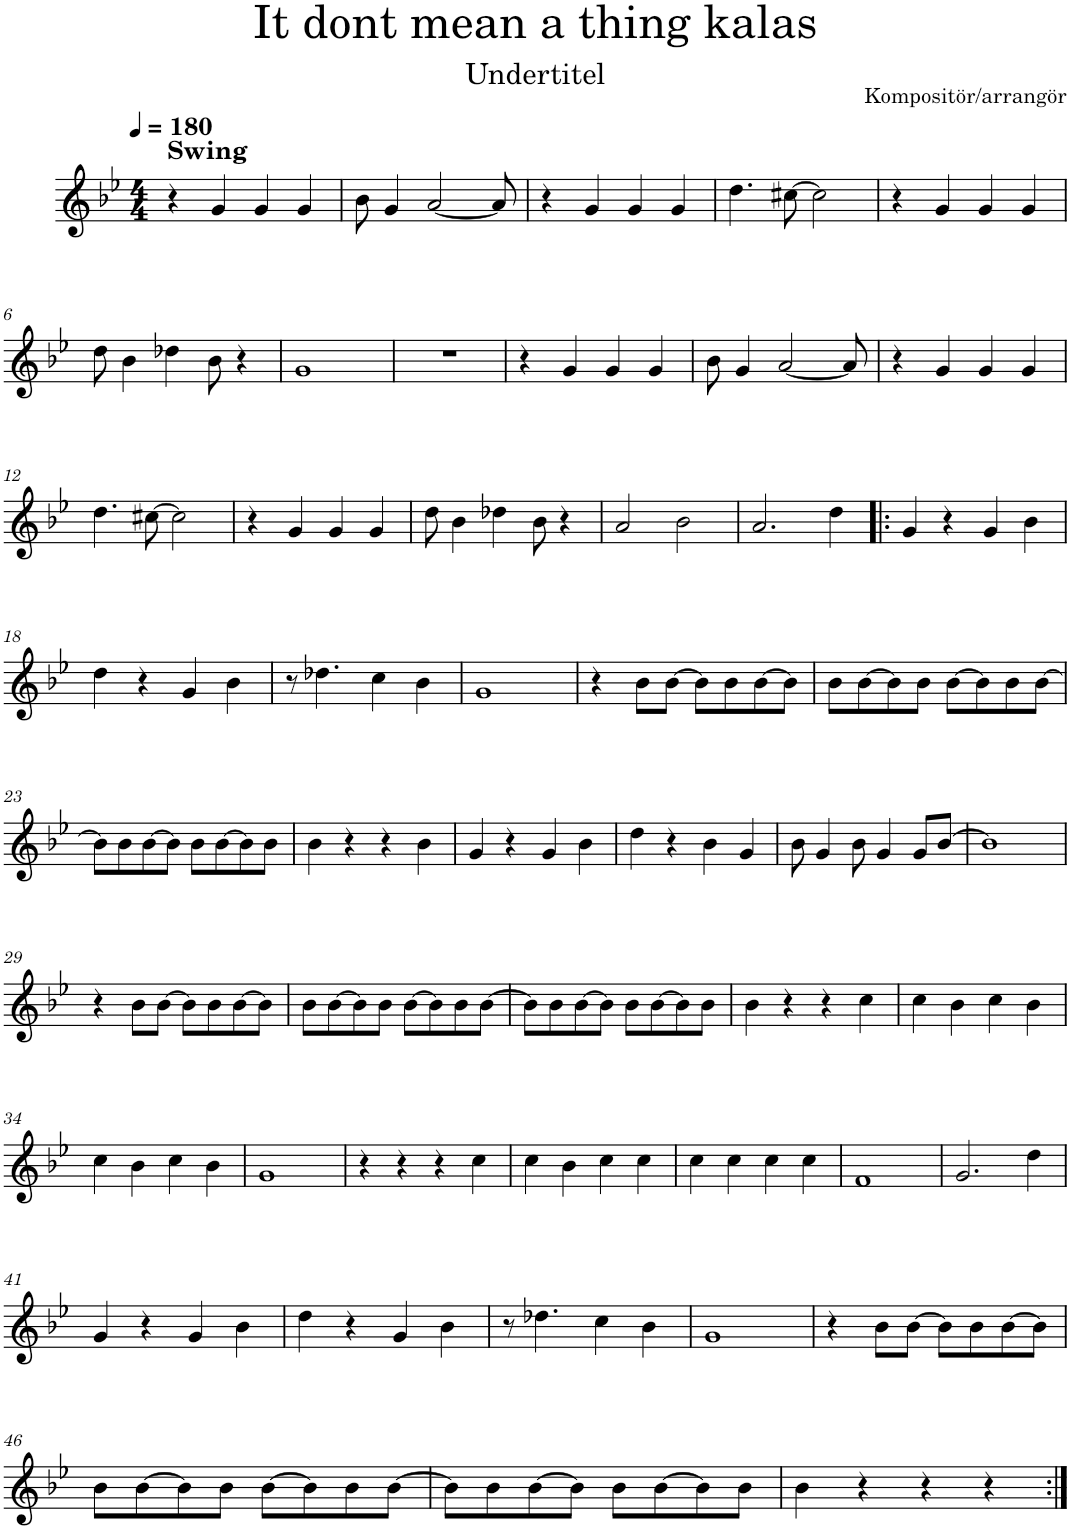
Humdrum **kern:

**kern
*part1
*staff1
*I"Trumpet i Bb
*I'Tpt i Bb
*clefG2
*Trd1c2
*k[b-e-]
*M4/4
*MM180
=1
!LO:TX:a:B:t=Swing
4r
4g/
4g/
4g/
=2
8b-\
4g/
[2a/
8a/]
=3
4r
4g/
4g/
4g/
=4
4.dd\
[8cc#X\
2cc#\]
=5
4r
4g/
4g/
4g/
!!LO:LB:g=z
=6
8dd\
4b-\
4dd-X\
8b-\
4r
=7
1g
=8
1r
=9
4r
4g/
4g/
4g/
=10
8b-\
4g/
[2a/
8a/]
=11
4r
4g/
4g/
4g/
!!LO:LB:g=z
=12
4.dd\
[8cc#X\
2cc#\]
=13
4r
4g/
4g/
4g/
=14
8dd\
4b-\
4dd-X\
8b-\
4r
=15
2a/
2b-\
=16
2.a/
4dd\
=17!|:
4g/
4r
4g/
4b-\
!!LO:LB:g=z
=18
4dd\
4r
4g/
4b-\
=19
8r
4.dd-X\
4cc\
4b-\
=20
1g
=21
4r
8b-\L
[8b-\J
8b-\L]
8b-\
[8b-\
8b-\J]
=22
8b-\L
[8b-\
8b-\]
8b-\J
[8b-\L
8b-\]
8b-\
[8b-\J
!!LO:LB:g=z
=23
8b-\L]
8b-\
[8b-\
8b-\J]
8b-\L
[8b-\
8b-\]
8b-\J
=24
4b-\
4r
4r
4b-\
=25
4g/
4r
4g/
4b-\
=26
4dd\
4r
4b-\
4g/
=27
8b-\
4g/
8b-\
4g/
8g/L
[8b-/J
=28
1b-]
!!LO:LB:g=z
=29
4r
8b-\L
[8b-\J
8b-\L]
8b-\
[8b-\
8b-\J]
=30
8b-\L
[8b-\
8b-\]
8b-\J
[8b-\L
8b-\]
8b-\
[8b-\J
=31
8b-\L]
8b-\
[8b-\
8b-\J]
8b-\L
[8b-\
8b-\]
8b-\J
=32
4b-\
4r
4r
4cc\
=33
4cc\
4b-\
4cc\
4b-\
!!LO:LB:g=z
=34
4cc\
4b-\
4cc\
4b-\
=35
1g
=36
4r
4r
4r
4cc\
=37
4cc\
4b-\
4cc\
4cc\
=38
4cc\
4cc\
4cc\
4cc\
=39
1f
=40
2.g/
4dd\
!!LO:LB:g=z
=41
4g/
4r
4g/
4b-\
=42
4dd\
4r
4g/
4b-\
=43
8r
4.dd-X\
4cc\
4b-\
=44
1g
=45
4r
8b-\L
[8b-\J
8b-\L]
8b-\
[8b-\
8b-\J]
!!LO:LB:g=z
=46
8b-\L
[8b-\
8b-\]
8b-\J
[8b-\L
8b-\]
8b-\
[8b-\J
=47
8b-\L]
8b-\
[8b-\
8b-\J]
8b-\L
[8b-\
8b-\]
8b-\J
=48
4b-\
4r
4r
4r
=:|!
*-
